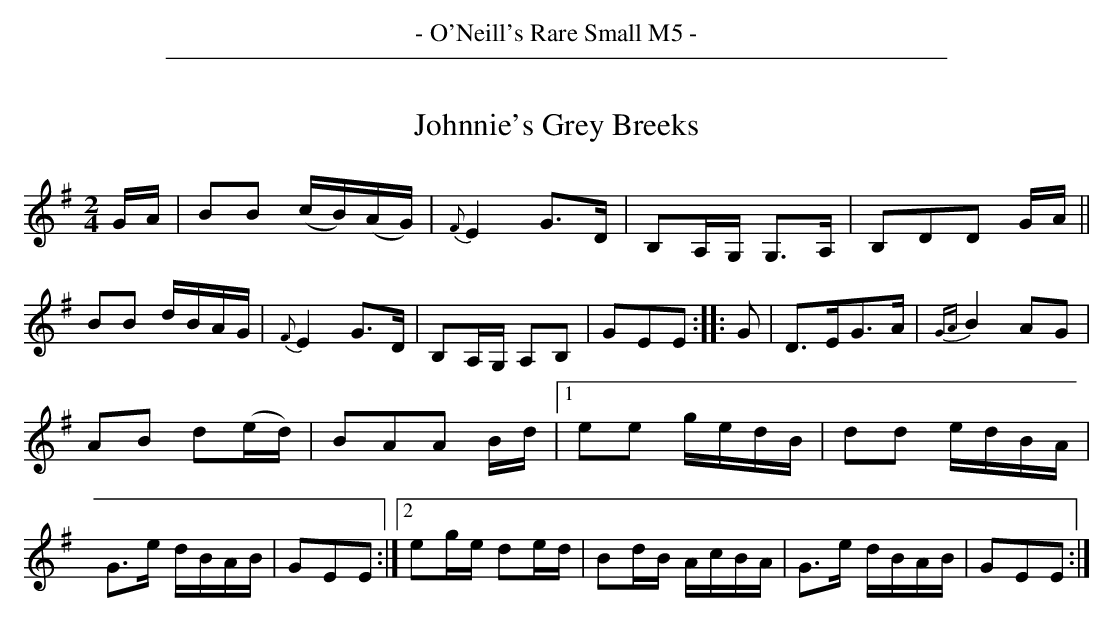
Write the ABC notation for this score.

X:1
T: Johnnie's Grey Breeks
M: 2/4
L: 1/16
K: G
GA |\
B2B2 (cB)(AG) | {F}E4 G3D | B,2A,G, G,3A, | B,2D2D2 GA ||\
B2B2 dBAG | {F}E4 G3D | B,2A,G, A,2B,2 | G2E2E2 ::\
G2 | D3EG3A | {GA}B4 A2G2 |
A2B2 d2(ed) | B2A2A2 Bd |\
[1 e2e2 gedB | d2d2 edBA | G3e dBAB | G2E2E2 :|\
[2 e2ge d2ed | B2dB AcBA | G3e dBAB | G2E2E2 :|
